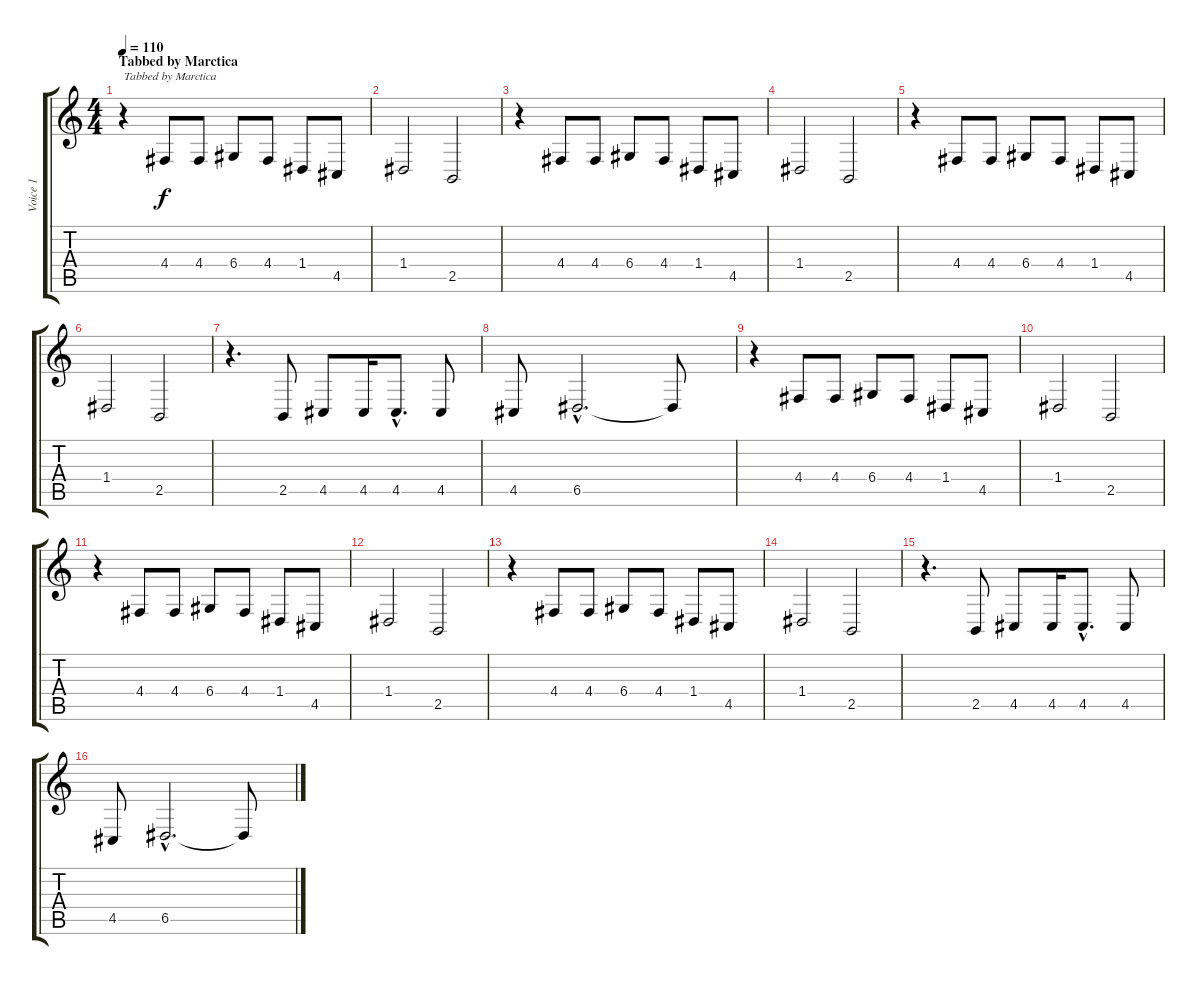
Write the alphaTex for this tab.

\track ("Voice 1" "Voice 1") {instrument lead2sawtooth}
\staff {score tabs}
\tuning (E4 B3 G3 D3 A2 E2) {hide}
\ts (4 4)
\section ("" "Tabbed by Marctica")
\tempo 110
\clef g2
\ks c
r.4{txt "Tabbed by Marctica" dy f instrument lead2sawtooth} 4.4.8 4.4.8 6.4.8 4.4.8 1.4.8 4.5.8 |
1.4.2 2.5.2 |
r.4 4.4.8 4.4.8 6.4.8 4.4.8 1.4.8 4.5.8 |
1.4.2 2.5.2 |
r.4 4.4.8 4.4.8 6.4.8 4.4.8 1.4.8 4.5.8 |
1.4.2 2.5.2 |
r.4{d} 2.5.8 4.5.8 4.5.16 4.5{hac}.8{d} 4.5.8 |
4.5.8 6.5{hac}.2{d} 6.5{t}.8 |
r.4 4.4.8 4.4.8 6.4.8 4.4.8 1.4.8 4.5.8 |
1.4.2 2.5.2 |
r.4 4.4.8 4.4.8 6.4.8 4.4.8 1.4.8 4.5.8 |
1.4.2 2.5.2 |
r.4 4.4.8 4.4.8 6.4.8 4.4.8 1.4.8 4.5.8 |
1.4.2 2.5.2 |
r.4{d} 2.5.8 4.5.8 4.5.16 4.5{hac}.8{d} 4.5.8 |
4.5.8 6.5{hac}.2{d} 6.5{t}.8
